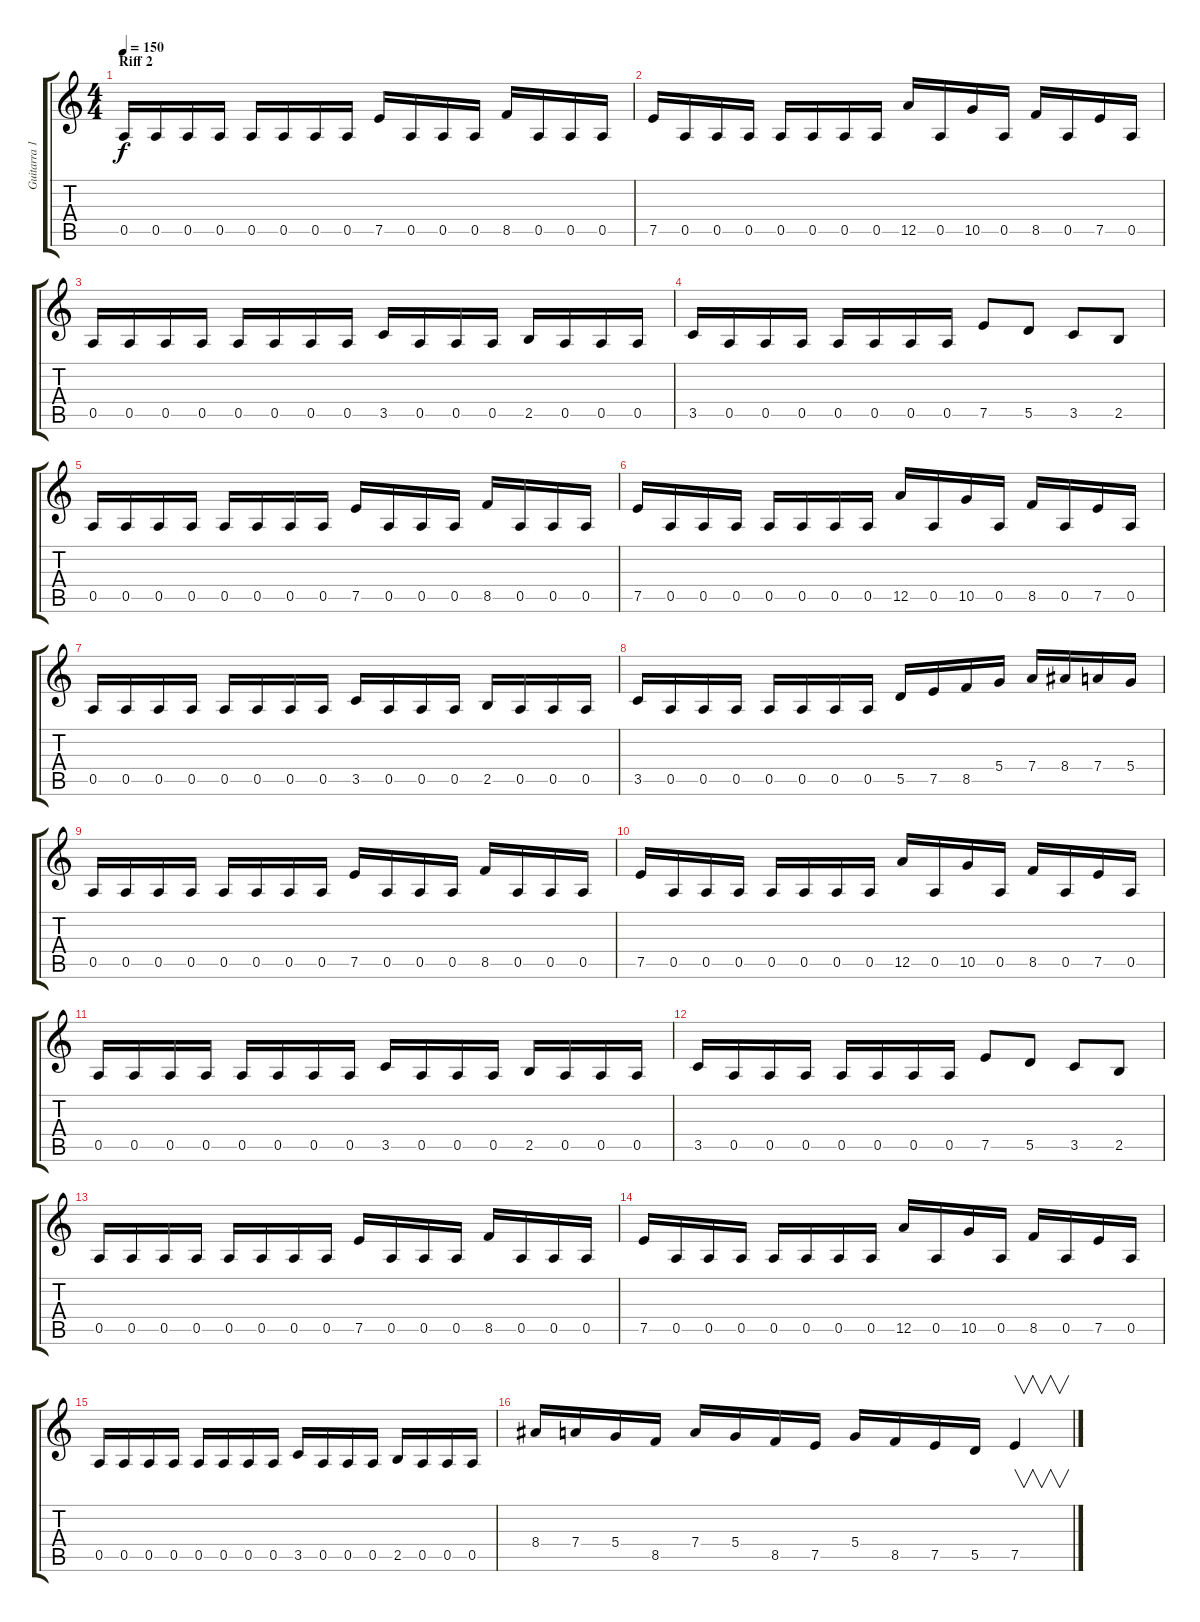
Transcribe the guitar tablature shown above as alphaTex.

\track ("Guitarra 1" "Guitarra 1") {instrument distortionguitar}
\staff {score tabs}
\tuning (E4 B3 G3 D3 A2 E2) {hide}
\ts (4 4)
\section ("" "Riff 2")
\tempo 150
\clef g2
\ks c
0.5.16{dy f} 0.5.16 0.5.16 0.5.16 0.5.16 0.5.16 0.5.16 0.5.16 7.5.16 0.5.16 0.5.16 0.5.16 8.5.16 0.5.16 0.5.16 0.5.16 |
7.5.16 0.5.16 0.5.16 0.5.16 0.5.16 0.5.16 0.5.16 0.5.16 12.5.16 0.5.16 10.5.16 0.5.16 8.5.16 0.5.16 7.5.16 0.5.16 |
0.5.16 0.5.16 0.5.16 0.5.16 0.5.16 0.5.16 0.5.16 0.5.16 3.5.16 0.5.16 0.5.16 0.5.16 2.5.16 0.5.16 0.5.16 0.5.16 |
3.5.16 0.5.16 0.5.16 0.5.16 0.5.16 0.5.16 0.5.16 0.5.16 7.5.8 5.5.8 3.5.8 2.5.8 |
0.5.16 0.5.16 0.5.16 0.5.16 0.5.16 0.5.16 0.5.16 0.5.16 7.5.16 0.5.16 0.5.16 0.5.16 8.5.16 0.5.16 0.5.16 0.5.16 |
7.5.16 0.5.16 0.5.16 0.5.16 0.5.16 0.5.16 0.5.16 0.5.16 12.5.16 0.5.16 10.5.16 0.5.16 8.5.16 0.5.16 7.5.16 0.5.16 |
0.5.16 0.5.16 0.5.16 0.5.16 0.5.16 0.5.16 0.5.16 0.5.16 3.5.16 0.5.16 0.5.16 0.5.16 2.5.16 0.5.16 0.5.16 0.5.16 |
3.5.16 0.5.16 0.5.16 0.5.16 0.5.16 0.5.16 0.5.16 0.5.16 5.5.16 7.5.16 8.5.16 5.4.16 7.4.16 8.4.16 7.4.16 5.4.16 |
0.5.16 0.5.16 0.5.16 0.5.16 0.5.16 0.5.16 0.5.16 0.5.16 7.5.16 0.5.16 0.5.16 0.5.16 8.5.16 0.5.16 0.5.16 0.5.16 |
7.5.16 0.5.16 0.5.16 0.5.16 0.5.16 0.5.16 0.5.16 0.5.16 12.5.16 0.5.16 10.5.16 0.5.16 8.5.16 0.5.16 7.5.16 0.5.16 |
0.5.16 0.5.16 0.5.16 0.5.16 0.5.16 0.5.16 0.5.16 0.5.16 3.5.16 0.5.16 0.5.16 0.5.16 2.5.16 0.5.16 0.5.16 0.5.16 |
3.5.16 0.5.16 0.5.16 0.5.16 0.5.16 0.5.16 0.5.16 0.5.16 7.5.8 5.5.8 3.5.8 2.5.8 |
0.5.16 0.5.16 0.5.16 0.5.16 0.5.16 0.5.16 0.5.16 0.5.16 7.5.16 0.5.16 0.5.16 0.5.16 8.5.16 0.5.16 0.5.16 0.5.16 |
7.5.16 0.5.16 0.5.16 0.5.16 0.5.16 0.5.16 0.5.16 0.5.16 12.5.16 0.5.16 10.5.16 0.5.16 8.5.16 0.5.16 7.5.16 0.5.16 |
0.5.16 0.5.16 0.5.16 0.5.16 0.5.16 0.5.16 0.5.16 0.5.16 3.5.16 0.5.16 0.5.16 0.5.16 2.5.16 0.5.16 0.5.16 0.5.16 |
8.4.16 7.4.16 5.4.16 8.5.16 7.4.16 5.4.16 8.5.16 7.5.16 5.4.16 8.5.16 7.5.16 5.5.16 7.5.4{v}
